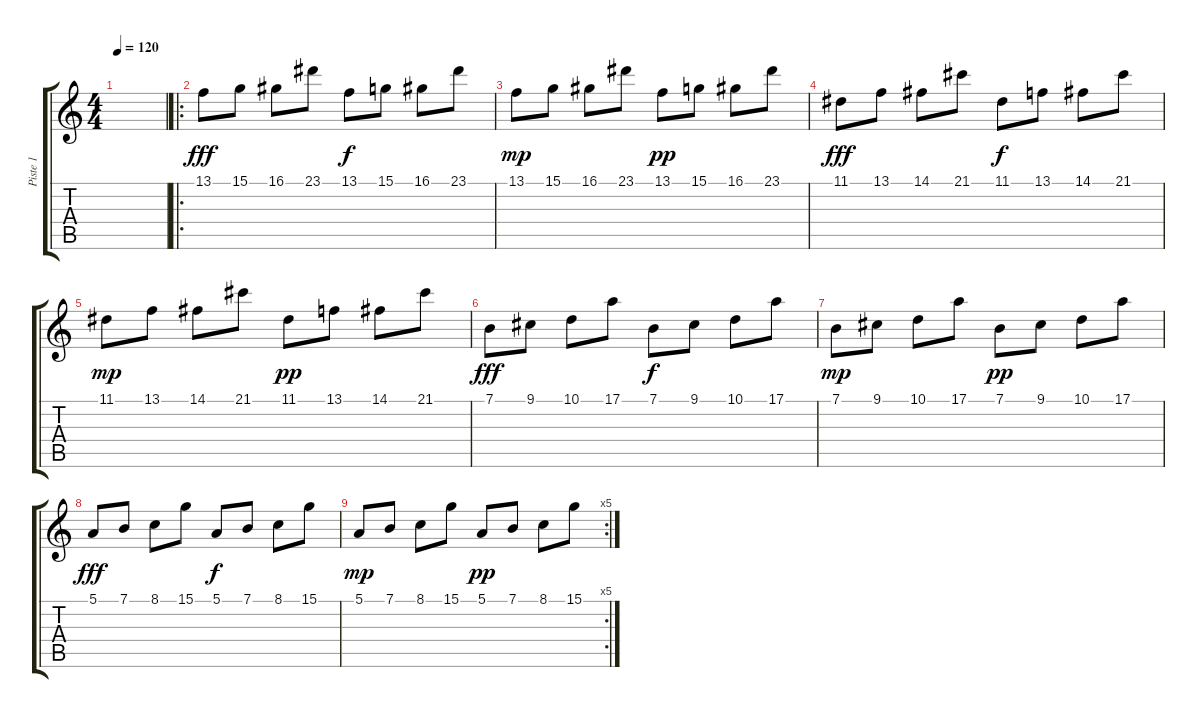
\track ("Piste 1" "Piste 1") {instrument fx7echoes}
\staff {score tabs}
\tuning (E4 B3 G3 D3 A2 E2) {hide}
\ts (4 4)
\tempo 120
\clef g2
\ks c
|
\ro
13.1.8{dy fff} 15.1.8 16.1.8 23.1.8 13.1.8{dy f} 15.1.8 16.1.8 23.1.8 |
13.1.8{dy mp} 15.1.8 16.1.8 23.1.8 13.1.8{dy pp} 15.1.8 16.1.8 23.1.8 |
11.1.8{dy fff} 13.1.8 14.1.8 21.1.8 11.1.8{dy f} 13.1.8 14.1.8 21.1.8 |
11.1.8{dy mp} 13.1.8 14.1.8 21.1.8 11.1.8{dy pp} 13.1.8 14.1.8 21.1.8 |
7.1.8{dy fff} 9.1.8 10.1.8 17.1.8 7.1.8{dy f} 9.1.8 10.1.8 17.1.8 |
7.1.8{dy mp} 9.1.8 10.1.8 17.1.8 7.1.8{dy pp} 9.1.8 10.1.8 17.1.8 |
5.1.8{dy fff} 7.1.8 8.1.8 15.1.8 5.1.8{dy f} 7.1.8 8.1.8 15.1.8 |
\rc 5
5.1.8{dy mp} 7.1.8 8.1.8 15.1.8 5.1.8{dy pp} 7.1.8 8.1.8 15.1.8
